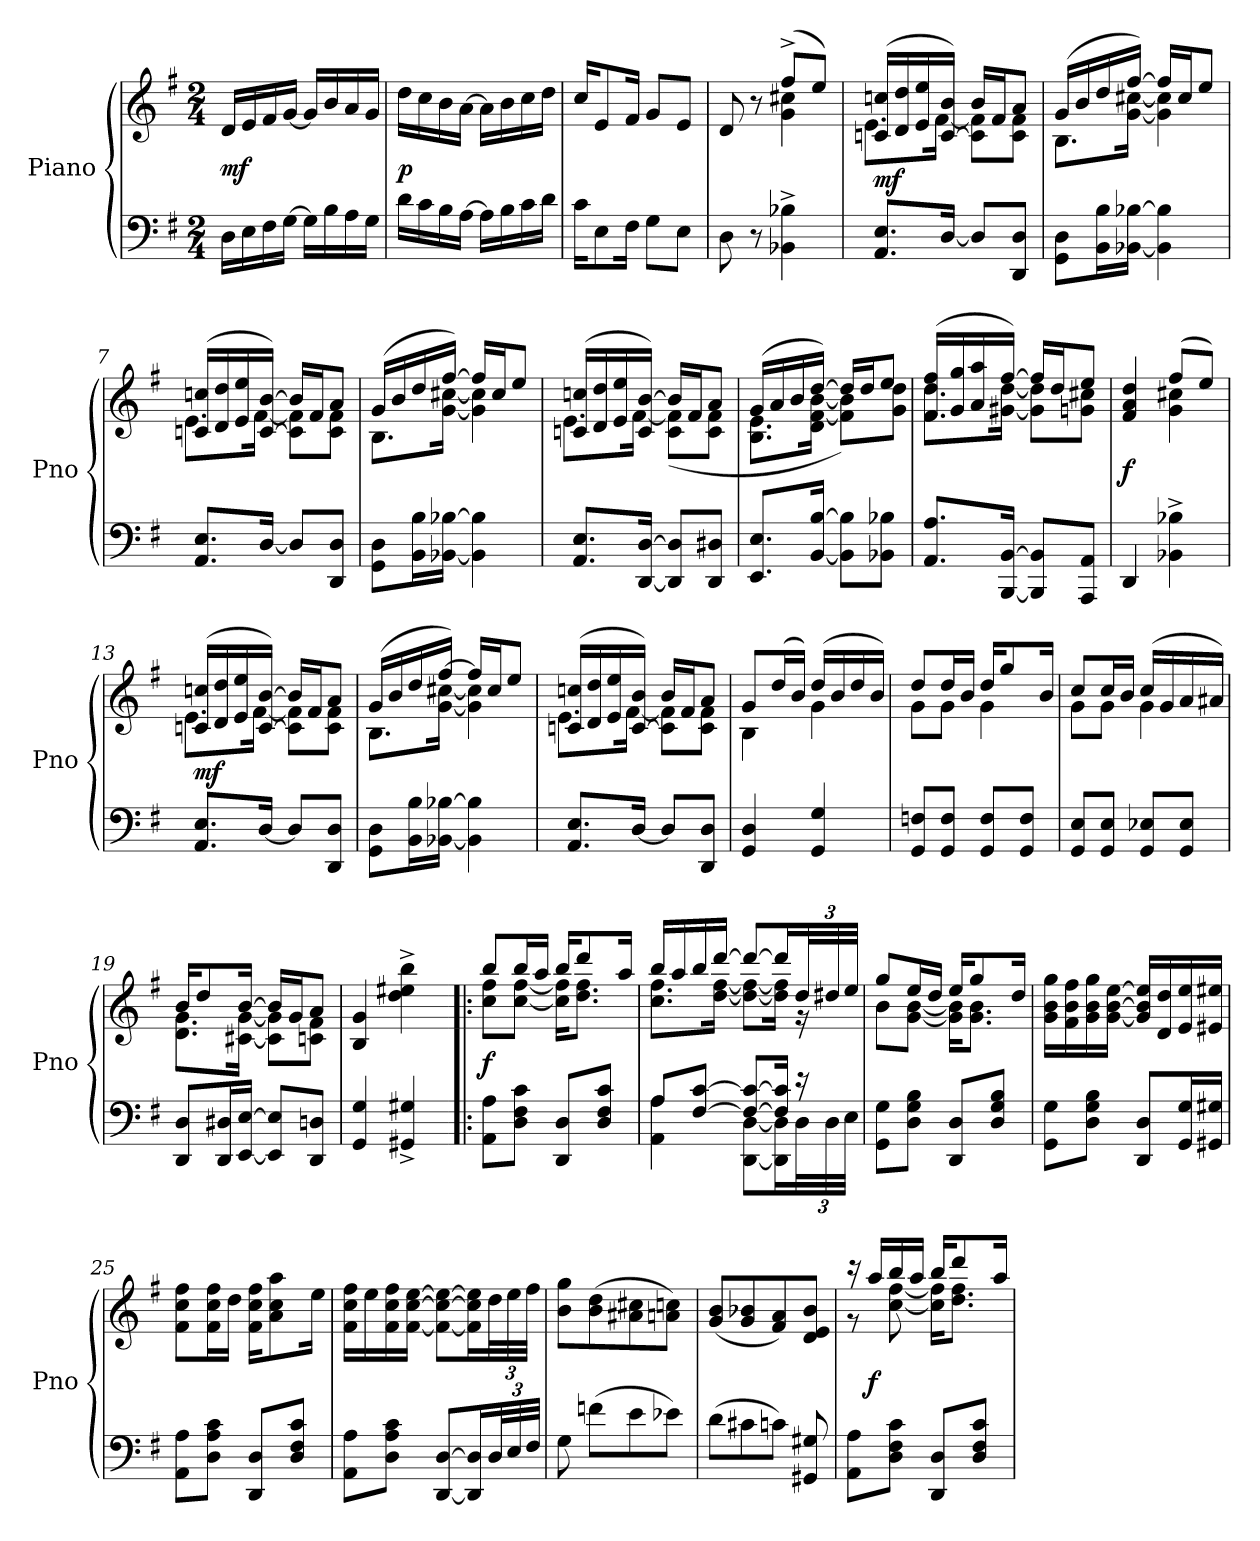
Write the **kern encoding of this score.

**kern	**kern	**dynam
*part1	*part1	*part1
*staff2	*staff1	*staff1/2
*I"Piano	*	*
*I'Pno	*	*
*clefF4	*clefG2	*
*k[f#]	*k[f#]	*
*M2/4	*M2/4	*
*MM73	*MM73	*
=1	=1	=1
16DLL	16dLL	mf
16E	16e	.
16F#	16f#	.
[16GJJ	[16gJJ	.
16GLL]	16gLL]	.
16B	16b	.
16A	16a	.
16GJJ	16gJJ	.
=2	=2	=2
16dLL	16ddLL	p
16c	16cc	.
16B	16b	.
[16AJJ	[16aJJ	.
16ALL]	16aLL]	.
16B	16b	.
16c	16cc	.
16dJJ	16ddJJ	.
=3	=3	=3
16cKL	16ccKL	.
8E	8e	.
16F#Jk	16f#Jk	.
8GL	8gL	.
8EJ	8eJ	.
=4	=4	=4
*	*^	*
8D	8d	4ryy	.
8r	8r	.	.
4BB-X^ 4B-X^	(8ff#^L	4g 4cc#X	.
.	8eeJ)	.	.
=5	=5	=5	=5
8.AA 8.EL	(16cn 16ccnLL	8.eL	mf
.	16d 16dd	.	.
.	16e 16ee	.	.
[16DJk	[16c 16bJJ)	[16f#Jk	.
8DL]	16bLL	8c] 8f#]L	.
.	16f#J	.	.
8DD 8DJ	8aJ	8c 8f#J	.
=6	=6	=6	=6
8GG 8DL	(16gLL	8.BL	.
.	16b	.	.
16BB 16BL	16dd	.	.
[16BB-X [16B-XJJ	[16ff#JJ)	[16g [16cc#XJk	.
4BB-] 4B-]	16ff#LL]	4g] 4cc#]	.
.	16cc#J	.	.
.	8eeJ	.	.
=7	=7	=7	=7
8.AA 8.EL	(16cn 16ccnLL	8.eL	.
.	16d 16dd	.	.
.	16e 16ee	.	.
[16DJk	[16c [16bJJ)	[16f#Jk	.
8DL]	16bLL]	8c] 8f#]L	.
.	16f#J	.	.
8DD 8DJ	8aJ	8c 8f#J	.
=8	=8	=8	=8
8GG 8DL	(16gLL	8.BL	.
.	16b	.	.
16BB 16BL	16dd	.	.
[16BB-X [16B-XJJ	[16ff#JJ)	[16g [16cc#XJk	.
4BB-] 4B-]	16ff#LL]	4g] 4cc#]	.
.	16cc#J	.	.
.	8eeJ	.	.
=9	=9	=9	=9
8.AA 8.EL	(16cn 16ccnLL	8.eL	.
.	16d 16dd	.	.
.	16e 16ee	.	.
[16DD [16DJk	16c [16bJJ)	[16f#Jk	.
8DD] 8D]L	16bLL]	(8c 8f#]L	.
.	16f#J	.	.
8DD 8D#XJ	8aJ	8c 8f#J	.
=10	=10	=10	=10
8.EE 8.EL	(16gLL	8.B 8.eL	.
.	16a	.	.
.	16b	.	.
[16BB [16BJk	[16ddJJ)	16d [16f# [16bJk	.
8BB] 8B]L	16ddLL]	8f#] 8b]L)	.
.	16ddJ	.	.
8BB-X 8B-XJ	8eeJ	8g 8ddJ	.
=11	=11	=11	=11
8.AA 8.AL	(16f# 16ff#LL	8.f# 8.ddL	.
.	16g 16gg	.	.
.	16a 16aa	.	.
[16BBB [16BBJk	[16ff#JJ)	[16g#X [16ddJk	.
8BBB] 8BB]L	16ff#LL]	8g#] 8dd]L	.
.	16ddJ	.	.
8AAA 8AAJ	8eeJ	8gn 8cc#XJ	.
=12	=12	=12	=12
4DD	4f# 4a 4dd	4ryy	f
4BB-X^ 4B-X^	(8ff#L	4g 4cc#X	.
.	8eeJ)	.	.
=13	=13	=13	=13
8.AA 8.EL	(16cn 16ccnLL	8.eL	mf
.	16d 16dd	.	.
.	16e 16ee	.	.
[16DJk	[16c [16bJJ)	[16f#Jk	.
8DL]	16bLL]	8c] 8f#]L	.
.	16f#J	.	.
8DD 8DJ	8aJ	8c 8f#J	.
=14	=14	=14	=14
8GG 8DL	(16gLL	8.BL	.
.	16b	.	.
16BB 16BL	16dd	.	.
[16BB-X [16B-XJJ	[16ff#JJ)	[16g [16cc#XJk	.
4BB-] 4B-]	16ff#LL]	4g] 4cc#]	.
.	16cc#J	.	.
.	8eeJ	.	.
=15	=15	=15	=15
8.AA 8.EL	(16cn 16ccnLL	8.eL	.
.	16d 16dd	.	.
.	16e 16ee	.	.
[16DJk	[16c 16bJJ)	[16f#Jk	.
8DL]	16bLL	8c] 8f#]L	.
.	16f#J	.	.
8DD 8DJ	8aJ	8c 8f#J	.
=16	=16	=16	=16
4GG 4D	8gL	4B	.
.	(16ddL	.	.
.	16bJJ)	.	.
4GG 4G	(16ddLL	4g	.
.	16b	.	.
.	16dd	.	.
.	16bJJ)	.	.
=17	=17	=17	=17
8GG 8FnL	8ddL	8gL	.
8GG 8FJ	16ddL	8gJ	.
.	16bJJ	.	.
8GG 8FL	16ddKL	4g	.
.	8gg	.	.
8GG 8FJ	.	.	.
.	16bJk	.	.
=18	=18	=18	=18
8GG 8EL	8ccL	8gL	.
8GG 8EJ	16ccL	8gJ	.
.	16bJJ	.	.
8GG 8E-XL	(16ccLL	4g	.
.	16g	.	.
8GG 8E-J	16a	.	.
.	16a#XJJ)	.	.
=19	=19	=19	=19
8DD 8DL	16bKL	8.d 8.gL	.
.	8dd	.	.
16DD 16D#XL	.	.	.
[16EE [16EJJ	[16bJk	[16c#X [16gJk	.
8EE] 8E]L	16bLL]	8c#] 8g]L	.
.	16gJ	.	.
8DD 8DnJ	8aJ	8cn 8f#J	.
*	*v	*v	*
=20	=20	=20
4GG 4G	4B 4g	.
4GG#X^ 4G#X^	4dd^ 4ee#X^ 4bb^	.
=21!|:	=21!|:	=21!|:
*	*^	*
8AA 8AL	8bbL	8cc 8ff#L	f
8D 8F# 8cJ	16bbL	[8cc [8ff#J	.
.	16aaJJ	.	.
8DD 8DL	16bbKL	16cc] 16ff#]KL	.
.	8ddd	8.dd 8.ff#J	.
8D 8F# 8cJ	.	.	.
.	16aaJk	.	.
=22	=22	=22	=22
*^	*	*	*
8AL	4AA 4A	16bbLL	8.cc 8.ff#L	.
.	.	16aa	.	.
[8F# [8cJ	.	16bb	.	.
.	.	[16dddJJ	[16dd [16ff#Jk	.
8F#_ 8c_L	[8DD [8DL	8dddL_	8dd_ 8ff#_L	.
16F#] 16c]Jk	16DD] 16D]L	16dddL]	16dd] 16ff#]Jk	.
16r	48DL	48ddL	16r	.
.	48D	48dd#X	.	.
.	48EJJJ	48eeJJJ	.	.
*v	*v	*	*	*
=23	=23	=23	=23
8GG 8GL	8ggL	8bL	.
8D 8G 8BJ	16eeL	[8g [8bJ	.
.	16ddJJ	.	.
8DD 8DL	16eeKL	16g] 16b]KL	.
.	8gg	8.g 8.bJ	.
8D 8G 8BJ	.	.	.
.	16ddJk	.	.
*	*v	*v	*
=24	=24	=24
8GG 8GL	16g 16b 16ggLL	.
.	16f# 16b 16ff#	.
8D 8G 8BJ	16g 16b 16gg	.
.	[16g [16b [16eeJJ	.
8DD 8DL	16g] 16b] 16ee]LL	.
.	16d 16dd	.
16GG 16GL	16e 16ee	.
16GG#X 16G#XJJ	16e#X 16ee#XJJ	.
=25	=25	=25
8AA 8AL	8f# 8cc 8ff#L	.
8D 8A 8cJ	16f# 16cc 16ff#L	.
.	16ddJJ	.
8DD 8DL	16f# 16cc 16ff#KL	.
.	8a 8cc 8aa	.
8D 8F# 8cJ	.	.
.	16eeJk	.
=26	=26	=26
8AA 8AL	16f# 16cc 16ff#LL	.
.	16ee	.
8D 8A 8cJ	16f# 16cc 16ff#	.
.	[16f# [16cc [16eeJJ	.
[8DD [8DL	8f#_ 8cc_ 8ee_L	.
16DD] 16D]L	16f#] 16cc] 16ee]L	.
48DL	48ddL	.
48E	48ee	.
48F#JJJ	48ff#JJJ	.
=27	=27	=27
8G	8b 8ggL	.
(8fnL	(8b 8dd	.
8e	8a#X 8cc#X	.
8e-XJ)	8an 8ccnJ)	.
=28	=28	=28
(8dL	(8g 8bL	.
8c#X	8g 8b-X	.
8cnJ)	8f# 8a)	.
8GG#X 8G#X	8d 8e 8b-J	.
=29	=29	=29
*	*^	*
8AA 8AL	16r	8r	.
.	16aaLL	.	f
8D 8F# 8cJ	16bb	[8cc [8ff#	.
.	16aaJJ	.	.
8DD 8DL	16bbKL	16cc] 16ff#]KL	.
.	8ddd	8.dd 8.ff#J	.
8D 8F# 8cJ	.	.	.
.	16aaJk	.	.
*	*v	*v	*
=	=	=
*-	*-	*-
